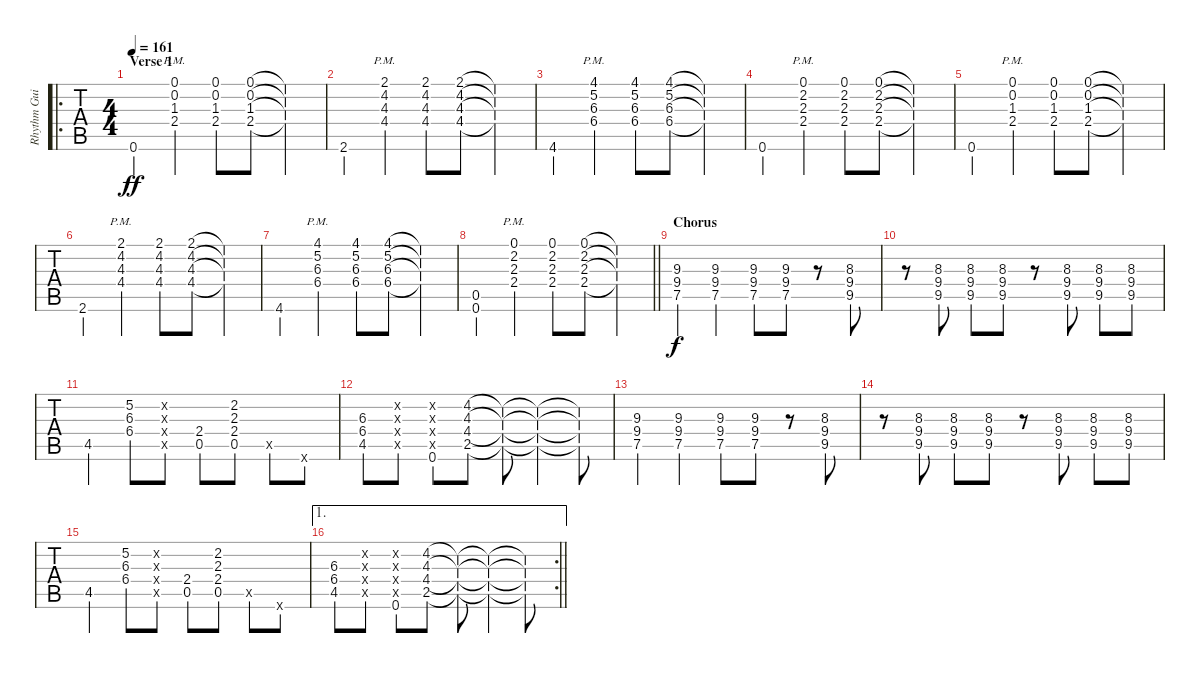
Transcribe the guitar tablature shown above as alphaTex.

\track ("Rhythm Guitar" "Rhythm Gui") {instrument distortionguitar}
\staff {tabs}
\tuning (E4 B3 G3 D3 A2 E2) {hide}
\ro
\ts (4 4)
\section ("" "Verse 1")
\tempo 161
\clef g2
\ks e
0.6.4{dy ff} (0.1{pm} 0.2{pm} 1.3{pm} 2.4{pm}).4 (0.1 0.2 1.3 2.4).8 (0.1 0.2 1.3 2.4).8 (0.1{t} 0.2{t} 1.3{t} 2.4{t}).4 |
2.6.4 (2.1{pm} 4.2{pm} 4.3{pm} 4.4{pm}).4 (2.1 4.2 4.3 4.4).8 (2.1 4.2 4.3 4.4).8 (2.1{t} 4.2{t} 4.3{t} 4.4{t}).4 |
4.6.4 (4.1{pm} 5.2{pm} 6.3{pm} 6.4{pm}).4 (4.1 5.2 6.3 6.4).8 (4.1 5.2 6.3 6.4).8 (4.1{t} 5.2{t} 6.3{t} 6.4{t}).4 |
0.6.4 (0.1{pm} 2.2{pm} 2.3{pm} 2.4{pm}).4 (0.1 2.2 2.3 2.4).8 (0.1 2.2 2.3 2.4).8 (0.1{t} 2.2{t} 2.3{t} 2.4{t}).4 |
0.6.4 (0.1{pm} 0.2{pm} 1.3{pm} 2.4{pm}).4 (0.1 0.2 1.3 2.4).8 (0.1 0.2 1.3 2.4).8 (0.1{t} 0.2{t} 1.3{t} 2.4{t}).4 |
2.6.4 (2.1{pm} 4.2{pm} 4.3{pm} 4.4{pm}).4 (2.1 4.2 4.3 4.4).8 (2.1 4.2 4.3 4.4).8 (2.1{t} 4.2{t} 4.3{t} 4.4{t}).4 |
4.6.4 (4.1{pm} 5.2{pm} 6.3{pm} 6.4{pm}).4 (4.1 5.2 6.3 6.4).8 (4.1 5.2 6.3 6.4).8 (4.1{t} 5.2{t} 6.3{t} 6.4{t}).4 |
\barLineRight lightlight
(0.5 0.6).4 (0.1{pm} 2.2{pm} 2.3{pm} 2.4{pm}).4 (0.1 2.2 2.3 2.4).8 (0.1 2.2 2.3 2.4).8 (0.1{t} 2.2{t} 2.3{t} 2.4{t}).4 |
\section ("" "Chorus")
(9.3 9.4 7.5).4{dy f} (9.3 9.4 7.5).4 (9.3 9.4 7.5).8 (9.3 9.4 7.5).8 r.8 (8.3 9.4 9.5).8 |
r.8 (8.3 9.4 9.5).8 (8.3 9.4 9.5).8 (8.3 9.4 9.5).8 r.8 (8.3 9.4 9.5).8 (8.3 9.4 9.5).8 (8.3 9.4 9.5).8 |
4.5.4 (5.2 6.3 6.4).8 (5.2{x} 6.3{x} 6.4{x} 0.5{x}).8 (2.4 0.5).8 (2.2 2.3 2.4 0.5).8 0.5{x}.8 0.6{x}.8 |
(6.3 6.4 4.5).8 (5.2{x} 6.3{x} 6.4{x} 0.5{x}).8 (5.2{x} 6.3{x} 6.4{x} 4.5{x} 0.6).8 (4.2 4.3 4.4 2.5).8 (4.2{t} 4.3{t} 4.4{t} 2.5{t}).8 (4.2{t} 4.3{t} 4.4{t} 2.5{t}).4 (4.2{t} 4.3{t} 4.4{t} 2.5{t}).8 |
(9.3 9.4 7.5).4 (9.3 9.4 7.5).4 (9.3 9.4 7.5).8 (9.3 9.4 7.5).8 r.8 (8.3 9.4 9.5).8 |
r.8 (8.3 9.4 9.5).8 (8.3 9.4 9.5).8 (8.3 9.4 9.5).8 r.8 (8.3 9.4 9.5).8 (8.3 9.4 9.5).8 (8.3 9.4 9.5).8 |
4.5.4 (5.2 6.3 6.4).8 (5.2{x} 6.3{x} 6.4{x} 0.5{x}).8 (2.4 0.5).8 (2.2 2.3 2.4 0.5).8 0.5{x}.8 0.6{x}.8 |
\ae 1
\rc 2
\barLineRight lightlight
(6.3 6.4 4.5).8 (5.2{x} 6.3{x} 6.4{x} 0.5{x}).8 (5.2{x} 6.3{x} 6.4{x} 4.5{x} 0.6).8 (4.2 4.3 4.4 2.5).8 (4.2{t} 4.3{t} 4.4{t} 2.5{t}).8 (4.2{t} 4.3{t} 4.4{t} 2.5{t}).4 (4.2{t} 4.3{t} 4.4{t} 2.5{t}).8
